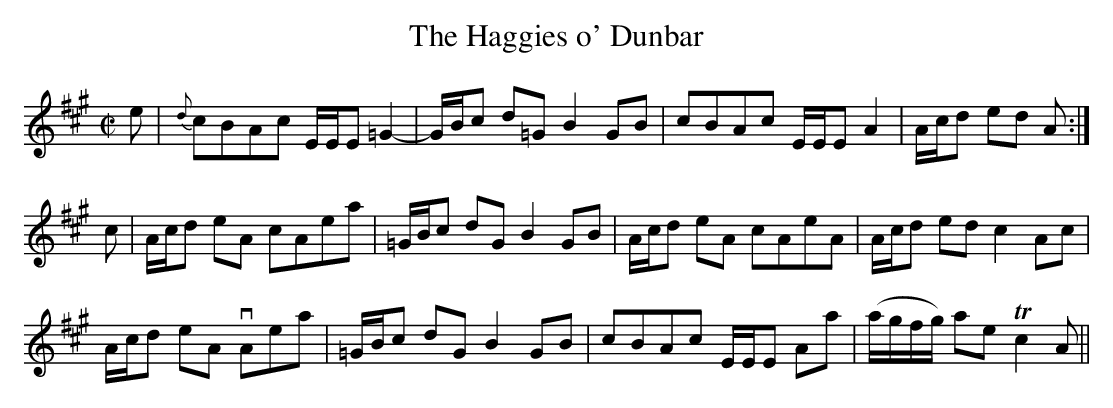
X:1
T:Haggies o' Dunbar, The
M:C|
L:1/8
K:A
e|{d}cBAc E/E/E =G2-|G/B/c d=G B2 GB|cBAc E/E/E A2|A/c/d ed 2A:|
c|A/c/d eA cAea|=G/B/c dG B2 GB|A/c/d eA cAeA|A/c/d ed c2 Ac|
A/c/d eA vAea|=G/B/c dG B2 GB|cBAc E/E/E A-a|(a/g/f/g/) ae Tc2A||
